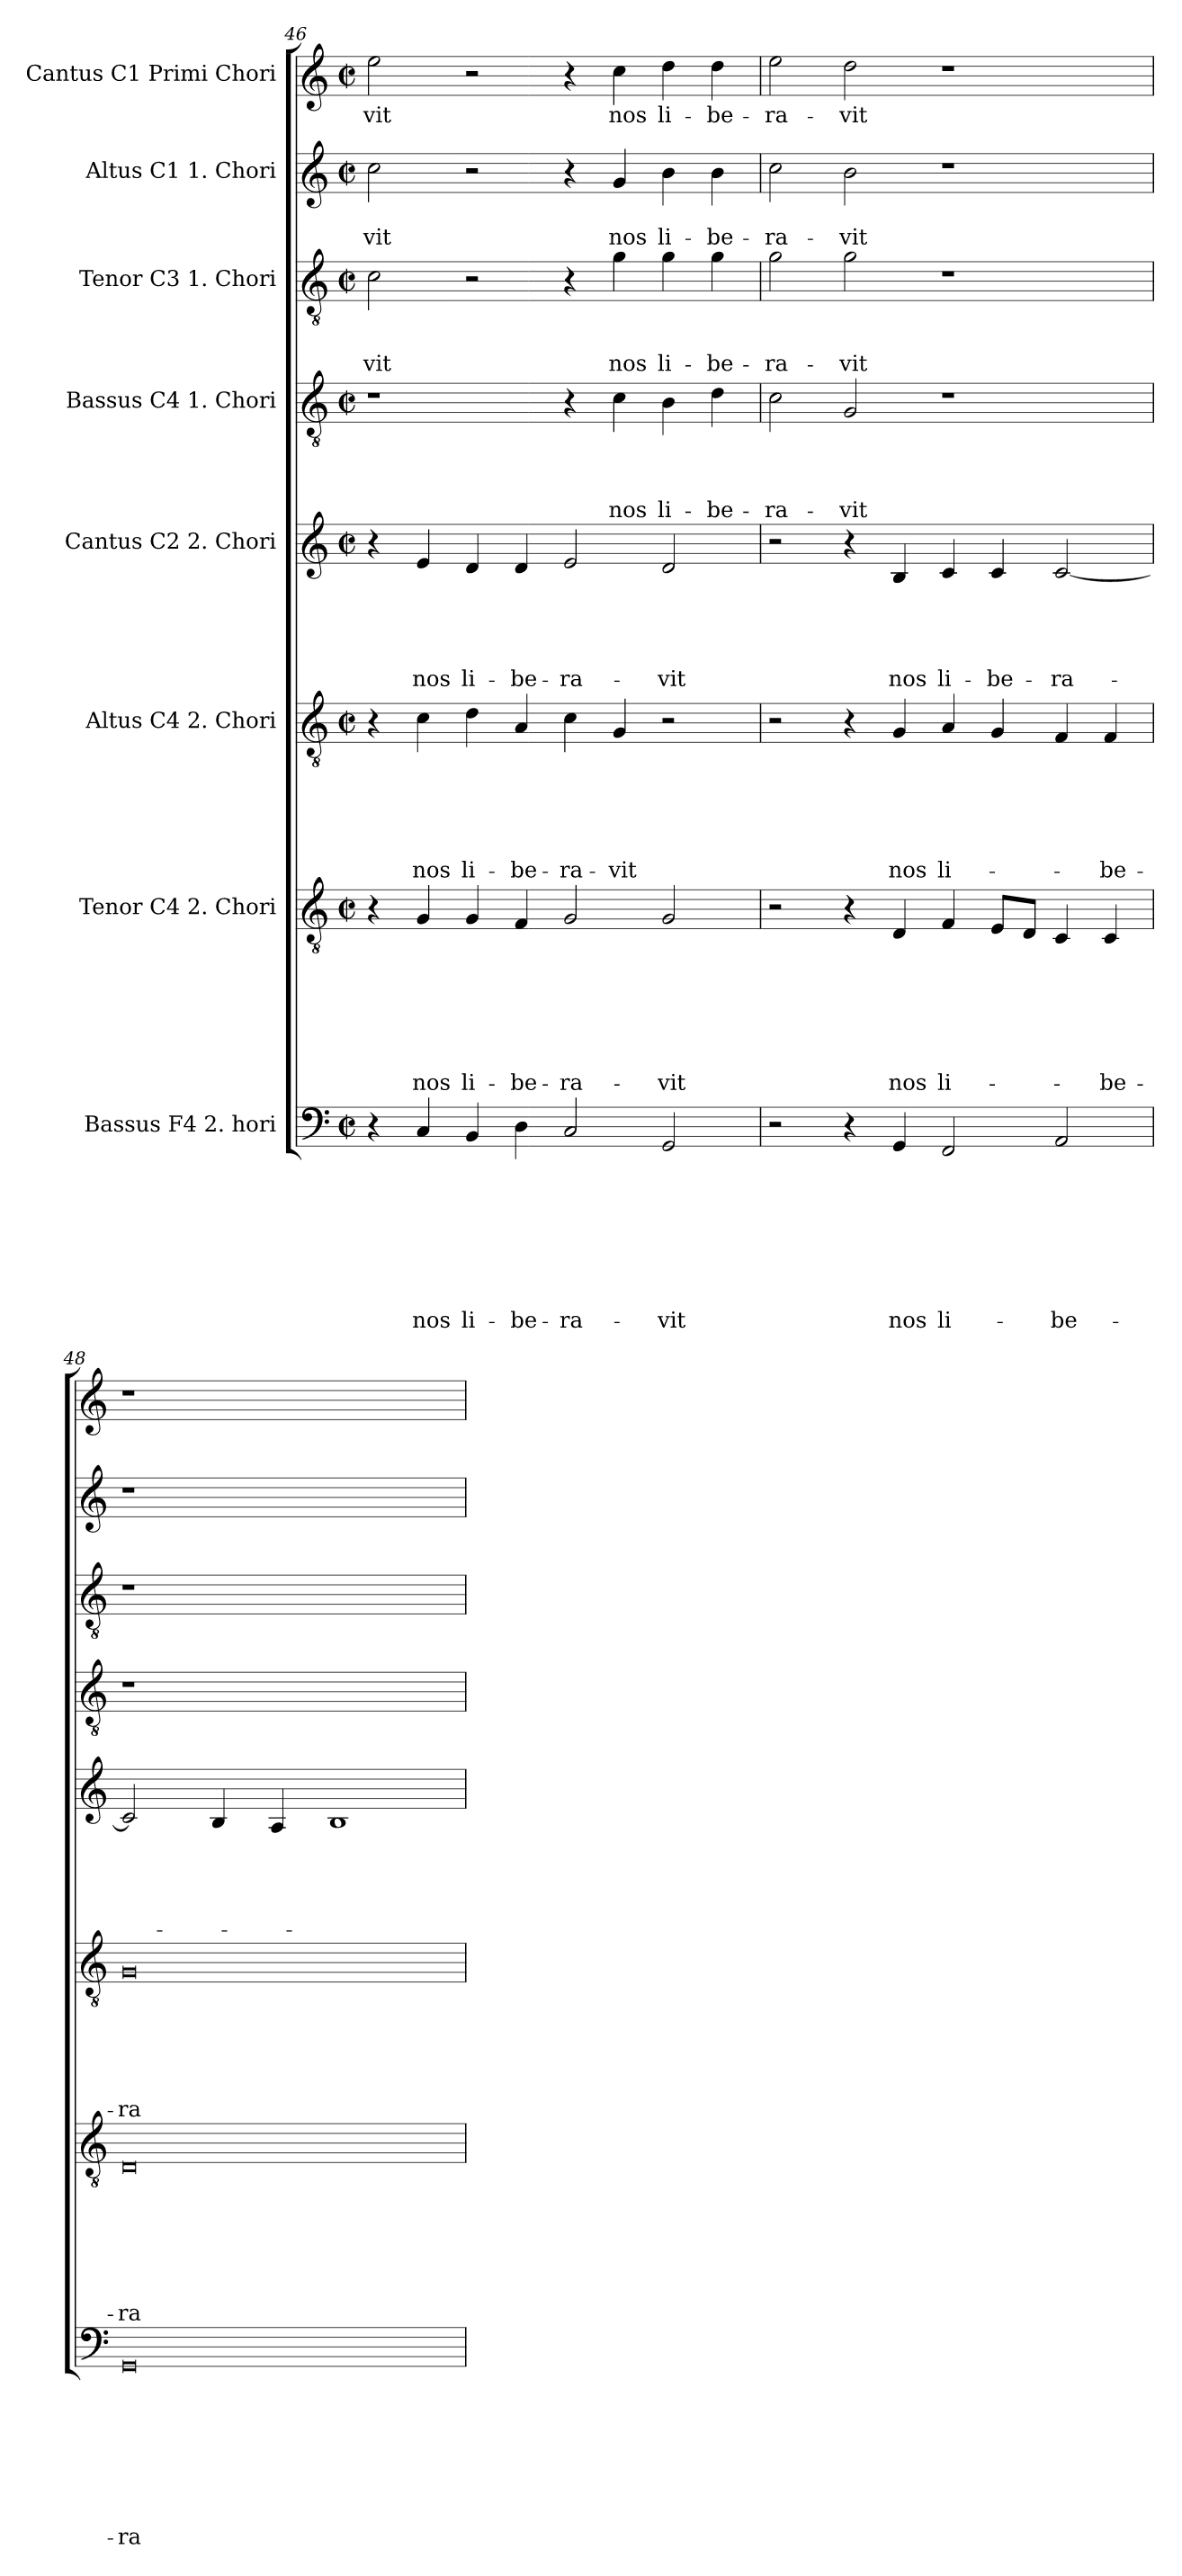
**kern	**text	**text	**text	**text	**text	**text	**text	**text	**kern	**text	**text	**text	**text	**text	**text	**text	**kern	**text	**text	**text	**text	**text	**text	**kern	**text	**text	**text	**text	**text	**kern	**text	**text	**text	**text	**kern	**text	**text	**text	**kern	**text	**text	**kern	**text
*part8	*part8	*part8	*part8	*part8	*part8	*part8	*part8	*part8	*part7	*part7	*part7	*part7	*part7	*part7	*part7	*part7	*part6	*part6	*part6	*part6	*part6	*part6	*part6	*part5	*part5	*part5	*part5	*part5	*part5	*part4	*part4	*part4	*part4	*part4	*part3	*part3	*part3	*part3	*part2	*part2	*part2	*part1	*part1
*staff8	*staff8	*staff8	*staff8	*staff8	*staff8	*staff8	*staff8	*staff8	*staff7	*staff7	*staff7	*staff7	*staff7	*staff7	*staff7	*staff7	*staff6	*staff6	*staff6	*staff6	*staff6	*staff6	*staff6	*staff5	*staff5	*staff5	*staff5	*staff5	*staff5	*staff4	*staff4	*staff4	*staff4	*staff4	*staff3	*staff3	*staff3	*staff3	*staff2	*staff2	*staff2	*staff1	*staff1
*I"Bassus F4 2. hori	*	*	*	*	*	*	*	*	*I"Tenor C4 2. Chori	*	*	*	*	*	*	*	*I"Altus C4 2. Chori	*	*	*	*	*	*	*I"Cantus C2 2. Chori	*	*	*	*	*	*I"Bassus C4 1. Chori	*	*	*	*	*I"Tenor C3 1. Chori	*	*	*	*I"Altus C1 1. Chori	*	*	*I"Cantus C1 Primi Chori	*
!!LO:LB:g=z
*clefF4	*	*	*	*	*	*	*	*	*clefGv2	*	*	*	*	*	*	*	*clefGv2	*	*	*	*	*	*	*clefG2	*	*	*	*	*	*clefGv2	*	*	*	*	*clefGv2	*	*	*	*clefG2	*	*	*clefG2	*
*k[]	*	*	*	*	*	*	*	*	*k[]	*	*	*	*	*	*	*	*k[]	*	*	*	*	*	*	*k[]	*	*	*	*	*	*k[]	*	*	*	*	*k[]	*	*	*	*k[]	*	*	*k[]	*
*C:	*	*	*	*	*	*	*	*	*C:	*	*	*	*	*	*	*	*C:	*	*	*	*	*	*	*C:	*	*	*	*	*	*C:	*	*	*	*	*C:	*	*	*	*C:	*	*	*C:	*
*M2/2	*	*	*	*	*	*	*	*	*M2/2	*	*	*	*	*	*	*	*M2/2	*	*	*	*	*	*	*M2/2	*	*	*	*	*	*M2/2	*	*	*	*	*M2/2	*	*	*	*M2/2	*	*	*M2/2	*
*met(c|)	*	*	*	*	*	*	*	*	*met(c|)	*	*	*	*	*	*	*	*met(c|)	*	*	*	*	*	*	*met(c|)	*	*	*	*	*	*met(c|)	*	*	*	*	*met(c|)	*	*	*	*met(c|)	*	*	*met(c|)	*
=46	=46	=46	=46	=46	=46	=46	=46	=46	=46	=46	=46	=46	=46	=46	=46	=46	=46	=46	=46	=46	=46	=46	=46	=46	=46	=46	=46	=46	=46	=46	=46	=46	=46	=46	=46	=46	=46	=46	=46	=46	=46	=46	=46
4r	.	.	.	.	.	.	.	.	4r	.	.	.	.	.	.	.	4r	.	.	.	.	.	.	4r	.	.	.	.	.	1r	.	.	.	.	2c\	.	.	-vit	2cc\	.	-vit	2ee\	-vit
4C/	.	.	.	.	.	.	.	nos	4G/	.	.	.	.	.	.	nos	4c\	.	.	.	.	.	nos	4e/	.	.	.	.	nos	.	.	.	.	.	.	.	.	.	.	.	.	.	.
4BB/	.	.	.	.	.	.	.	li-	4G/	.	.	.	.	.	.	li-	4d\	.	.	.	.	.	li-	4d/	.	.	.	.	li-	.	.	.	.	.	2r	.	.	.	2r	.	.	2r	.
4D\	.	.	.	.	.	.	.	-be-	4F/	.	.	.	.	.	.	-be-	4A/	.	.	.	.	.	-be-	4d/	.	.	.	.	-be-	.	.	.	.	.	.	.	.	.	.	.	.	.	.
2C/	.	.	.	.	.	.	.	-ra-	2G/	.	.	.	.	.	.	-ra-	4c\	.	.	.	.	.	-ra-	2e/	.	.	.	.	-ra-	4r	.	.	.	.	4r	.	.	.	4r	.	.	4r	.
.	.	.	.	.	.	.	.	.	.	.	.	.	.	.	.	.	4G/	.	.	.	.	.	-vit	.	.	.	.	.	.	4c\	.	.	.	nos	4g\	.	.	nos	4g/	.	nos	4cc\	nos
2GG/	.	.	.	.	.	.	.	-vit	2G/	.	.	.	.	.	.	-vit	2r	.	.	.	.	.	.	2d/	.	.	.	.	-vit	4B\	.	.	.	li-	4g\	.	.	li-	4b\	.	li-	4dd\	li-
.	.	.	.	.	.	.	.	.	.	.	.	.	.	.	.	.	.	.	.	.	.	.	.	.	.	.	.	.	.	4d\	.	.	.	-be-	4g\	.	.	-be-	4b\	.	-be-	4dd\	-be-
=47	=47	=47	=47	=47	=47	=47	=47	=47	=47	=47	=47	=47	=47	=47	=47	=47	=47	=47	=47	=47	=47	=47	=47	=47	=47	=47	=47	=47	=47	=47	=47	=47	=47	=47	=47	=47	=47	=47	=47	=47	=47	=47	=47
2r	.	.	.	.	.	.	.	.	2r	.	.	.	.	.	.	.	2r	.	.	.	.	.	.	2r	.	.	.	.	.	2c\	.	.	.	-ra-	2g\	.	.	-ra-	2cc\	.	-ra-	2ee\	-ra-
4r	.	.	.	.	.	.	.	.	4r	.	.	.	.	.	.	.	4r	.	.	.	.	.	.	4r	.	.	.	.	.	2G/	.	.	.	-vit	2g\	.	.	-vit	2b\	.	-vit	2dd\	-vit
4GG/	.	.	.	.	.	.	.	nos	4D/	.	.	.	.	.	.	nos	4G/	.	.	.	.	.	nos	4B/	.	.	.	.	nos	.	.	.	.	.	.	.	.	.	.	.	.	.	.
2FF/	.	.	.	.	.	.	.	li-	4F/	.	.	.	.	.	.	li-	4A/	.	.	.	.	.	li-	4c/	.	.	.	.	li-	1r	.	.	.	.	1r	.	.	.	1r	.	.	1r	.
.	.	.	.	.	.	.	.	.	8E/L	.	.	.	.	.	.	.	4G/	.	.	.	.	.	.	4c/	.	.	.	.	-be-	.	.	.	.	.	.	.	.	.	.	.	.	.	.
.	.	.	.	.	.	.	.	.	8D/J	.	.	.	.	.	.	.	.	.	.	.	.	.	.	.	.	.	.	.	.	.	.	.	.	.	.	.	.	.	.	.	.	.	.
2AA/	.	.	.	.	.	.	.	-be-	4C/	.	.	.	.	.	.	.	4F/	.	.	.	.	.	.	[2c/	.	.	.	.	-ra-	.	.	.	.	.	.	.	.	.	.	.	.	.	.
.	.	.	.	.	.	.	.	.	4C/	.	.	.	.	.	.	-be-	4F/	.	.	.	.	.	-be-	.	.	.	.	.	.	.	.	.	.	.	.	.	.	.	.	.	.	.	.
=48	=48	=48	=48	=48	=48	=48	=48	=48	=48	=48	=48	=48	=48	=48	=48	=48	=48	=48	=48	=48	=48	=48	=48	=48	=48	=48	=48	=48	=48	=48	=48	=48	=48	=48	=48	=48	=48	=48	=48	=48	=48	=48	=48
0GG	.	.	.	.	.	.	.	-ra-	0D	.	.	.	.	.	.	-ra-	0G	.	.	.	.	.	-ra-	2c/]	.	.	.	.	.	1r	.	.	.	.	1r	.	.	.	1r	.	.	1r	.
.	.	.	.	.	.	.	.	.	.	.	.	.	.	.	.	.	.	.	.	.	.	.	.	4B/	.	.	.	.	.	.	.	.	.	.	.	.	.	.	.	.	.	.	.
.	.	.	.	.	.	.	.	.	.	.	.	.	.	.	.	.	.	.	.	.	.	.	.	4A/	.	.	.	.	.	.	.	.	.	.	.	.	.	.	.	.	.	.	.
.	.	.	.	.	.	.	.	.	.	.	.	.	.	.	.	.	.	.	.	.	.	.	.	1B	.	.	.	.	.	1ryy	.	.	.	.	1ryy	.	.	.	1ryy	.	.	1ryy	.
=	=	=	=	=	=	=	=	=	=	=	=	=	=	=	=	=	=	=	=	=	=	=	=	=	=	=	=	=	=	=	=	=	=	=	=	=	=	=	=	=	=	=	=
*-	*-	*-	*-	*-	*-	*-	*-	*-	*-	*-	*-	*-	*-	*-	*-	*-	*-	*-	*-	*-	*-	*-	*-	*-	*-	*-	*-	*-	*-	*-	*-	*-	*-	*-	*-	*-	*-	*-	*-	*-	*-	*-	*-
